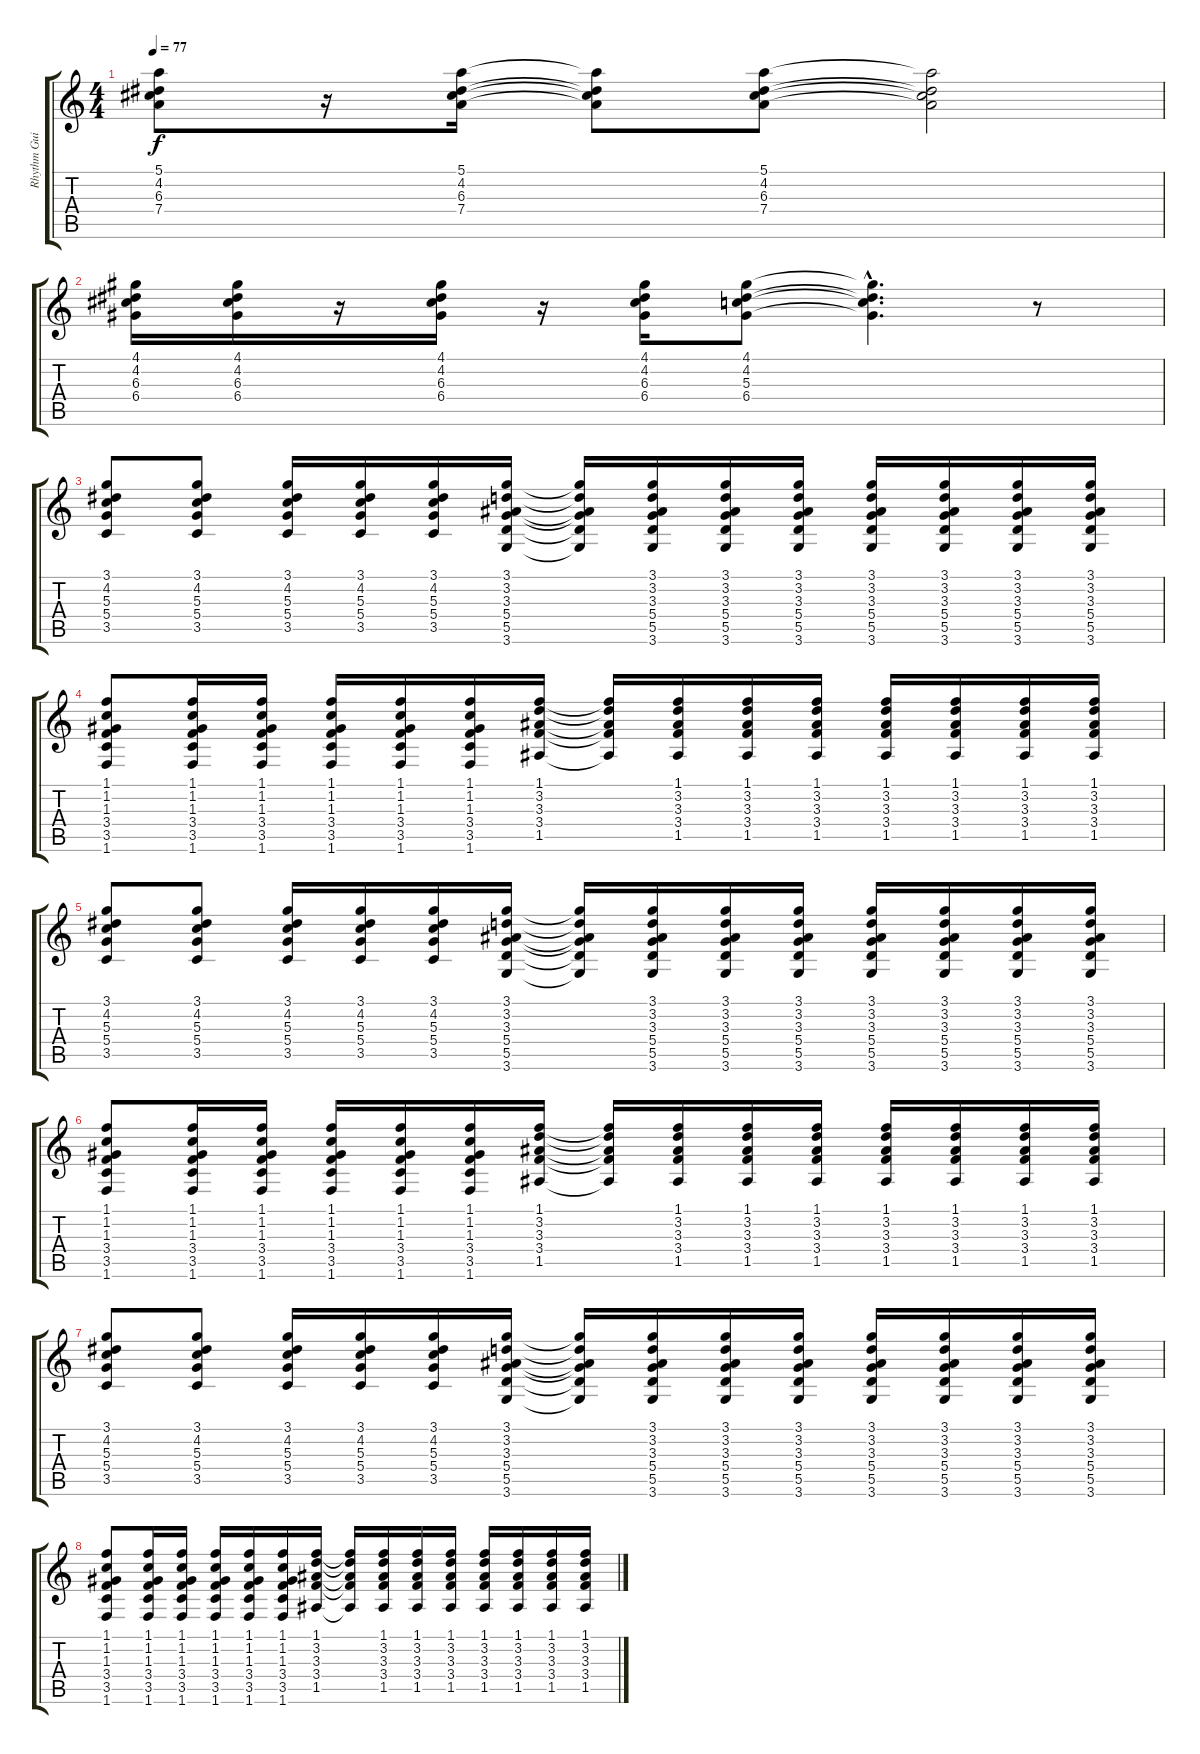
\track ("Rhythm Guitar" "Rhythm Gui") {instrument electricguitarclean}
\staff {score tabs}
\tuning (E4 B3 G3 D3 A2 E2) {hide}
\ts (4 4)
\tempo 77
\clef g2
\ks c
(5.1 4.2 6.3 7.4).8{dy f} r.16 (5.1 4.2 6.3 7.4).16 (5.1{t} 4.2{t} 6.3{t} 7.4{t}).8 (5.1 4.2 6.3 7.4).8 (5.1{t} 4.2{t} 6.3{t} 7.4{t}).2 |
(4.1 4.2 6.3 6.4).16 (4.1 4.2 6.3 6.4).16 r.16 (4.1 4.2 6.3 6.4).16 r.16 (4.1 4.2 6.3 6.4).16 (4.1 4.2 5.3 6.4).8 (4.1{hac t} 4.2{hac t} 5.3{hac t} 6.4{hac t}).4{d} r.8 |
(3.1 4.2 5.3 5.4 3.5).8 (3.1 4.2 5.3 5.4 3.5).8 (3.1 4.2 5.3 5.4 3.5).16 (3.1 4.2 5.3 5.4 3.5).16 (3.1 4.2 5.3 5.4 3.5).16 (3.1 3.2 3.3 5.4 5.5 3.6).16 (3.1{t} 3.2{t} 3.3{t} 5.4{t} 5.5{t} 3.6{t}).16 (3.1 3.2 3.3 5.4 5.5 3.6).16 (3.1 3.2 3.3 5.4 5.5 3.6).16 (3.1 3.2 3.3 5.4 5.5 3.6).16 (3.1 3.2 3.3 5.4 5.5 3.6).16 (3.1 3.2 3.3 5.4 5.5 3.6).16 (3.1 3.2 3.3 5.4 5.5 3.6).16 (3.1 3.2 3.3 5.4 5.5 3.6).16 |
(1.1 1.2 1.3 3.4 3.5 1.6).8 (1.1 1.2 1.3 3.4 3.5 1.6).16 (1.1 1.2 1.3 3.4 3.5 1.6).16 (1.1 1.2 1.3 3.4 3.5 1.6).16 (1.1 1.2 1.3 3.4 3.5 1.6).16 (1.1 1.2 1.3 3.4 3.5 1.6).16 (1.1 3.2 3.3 3.4 1.5).16 (1.1{t} 3.2{t} 3.3{t} 3.4{t} 1.5{t}).16 (1.1 3.2 3.3 3.4 1.5).16 (1.1 3.2 3.3 3.4 1.5).16 (1.1 3.2 3.3 3.4 1.5).16 (1.1 3.2 3.3 3.4 1.5).16 (1.1 3.2 3.3 3.4 1.5).16 (1.1 3.2 3.3 3.4 1.5).16 (1.1 3.2 3.3 3.4 1.5).16 |
(3.1 4.2 5.3 5.4 3.5).8 (3.1 4.2 5.3 5.4 3.5).8 (3.1 4.2 5.3 5.4 3.5).16 (3.1 4.2 5.3 5.4 3.5).16 (3.1 4.2 5.3 5.4 3.5).16 (3.1 3.2 3.3 5.4 5.5 3.6).16 (3.1{t} 3.2{t} 3.3{t} 5.4{t} 5.5{t} 3.6{t}).16 (3.1 3.2 3.3 5.4 5.5 3.6).16 (3.1 3.2 3.3 5.4 5.5 3.6).16 (3.1 3.2 3.3 5.4 5.5 3.6).16 (3.1 3.2 3.3 5.4 5.5 3.6).16 (3.1 3.2 3.3 5.4 5.5 3.6).16 (3.1 3.2 3.3 5.4 5.5 3.6).16 (3.1 3.2 3.3 5.4 5.5 3.6).16 |
(1.1 1.2 1.3 3.4 3.5 1.6).8 (1.1 1.2 1.3 3.4 3.5 1.6).16 (1.1 1.2 1.3 3.4 3.5 1.6).16 (1.1 1.2 1.3 3.4 3.5 1.6).16 (1.1 1.2 1.3 3.4 3.5 1.6).16 (1.1 1.2 1.3 3.4 3.5 1.6).16 (1.1 3.2 3.3 3.4 1.5).16 (1.1{t} 3.2{t} 3.3{t} 3.4{t} 1.5{t}).16 (1.1 3.2 3.3 3.4 1.5).16 (1.1 3.2 3.3 3.4 1.5).16 (1.1 3.2 3.3 3.4 1.5).16 (1.1 3.2 3.3 3.4 1.5).16 (1.1 3.2 3.3 3.4 1.5).16 (1.1 3.2 3.3 3.4 1.5).16 (1.1 3.2 3.3 3.4 1.5).16 |
(3.1 4.2 5.3 5.4 3.5).8 (3.1 4.2 5.3 5.4 3.5).8 (3.1 4.2 5.3 5.4 3.5).16 (3.1 4.2 5.3 5.4 3.5).16 (3.1 4.2 5.3 5.4 3.5).16 (3.1 3.2 3.3 5.4 5.5 3.6).16 (3.1{t} 3.2{t} 3.3{t} 5.4{t} 5.5{t} 3.6{t}).16 (3.1 3.2 3.3 5.4 5.5 3.6).16 (3.1 3.2 3.3 5.4 5.5 3.6).16 (3.1 3.2 3.3 5.4 5.5 3.6).16 (3.1 3.2 3.3 5.4 5.5 3.6).16 (3.1 3.2 3.3 5.4 5.5 3.6).16 (3.1 3.2 3.3 5.4 5.5 3.6).16 (3.1 3.2 3.3 5.4 5.5 3.6).16 |
(1.1 1.2 1.3 3.4 3.5 1.6).8 (1.1 1.2 1.3 3.4 3.5 1.6).16 (1.1 1.2 1.3 3.4 3.5 1.6).16 (1.1 1.2 1.3 3.4 3.5 1.6).16 (1.1 1.2 1.3 3.4 3.5 1.6).16 (1.1 1.2 1.3 3.4 3.5 1.6).16 (1.1 3.2 3.3 3.4 1.5).16 (1.1{t} 3.2{t} 3.3{t} 3.4{t} 1.5{t}).16 (1.1 3.2 3.3 3.4 1.5).16 (1.1 3.2 3.3 3.4 1.5).16 (1.1 3.2 3.3 3.4 1.5).16 (1.1 3.2 3.3 3.4 1.5).16 (1.1 3.2 3.3 3.4 1.5).16 (1.1 3.2 3.3 3.4 1.5).16 (1.1 3.2 3.3 3.4 1.5).16
